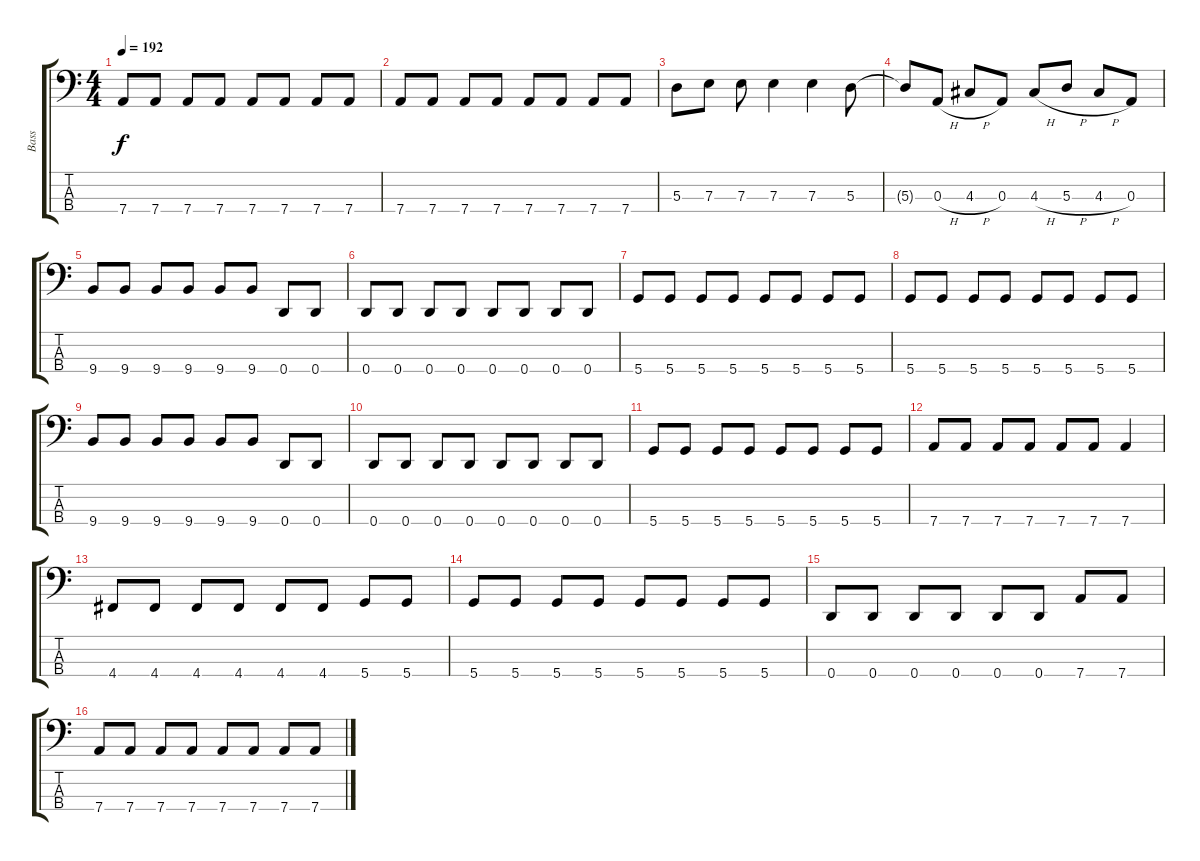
\track ("Bass" "Bass") {instrument electricbassfinger}
\staff {score tabs}
\tuning (G2 D2 A1 D1) {hide}
\ts (4 4)
\tempo 192
\clef f4
\ks c
7.4.8{dy f} 7.4.8 7.4.8 7.4.8 7.4.8 7.4.8 7.4.8 7.4.8 |
7.4.8 7.4.8 7.4.8 7.4.8 7.4.8 7.4.8 7.4.8 7.4.8 |
5.3.8 7.3.8 7.3.8 7.3.4 7.3.4 5.3.8 |
5.3{t}.8 0.3{h}.8 4.3{h}.8 0.3.8 4.3{h}.8 5.3{h}.8 4.3{h}.8 0.3.8 |
9.4.8 9.4.8 9.4.8 9.4.8 9.4.8 9.4.8 0.4.8 0.4.8 |
0.4.8 0.4.8 0.4.8 0.4.8 0.4.8 0.4.8 0.4.8 0.4.8 |
5.4.8 5.4.8 5.4.8 5.4.8 5.4.8 5.4.8 5.4.8 5.4.8 |
5.4.8 5.4.8 5.4.8 5.4.8 5.4.8 5.4.8 5.4.8 5.4.8 |
9.4.8 9.4.8 9.4.8 9.4.8 9.4.8 9.4.8 0.4.8 0.4.8 |
0.4.8 0.4.8 0.4.8 0.4.8 0.4.8 0.4.8 0.4.8 0.4.8 |
5.4.8 5.4.8 5.4.8 5.4.8 5.4.8 5.4.8 5.4.8 5.4.8 |
7.4.8 7.4.8 7.4.8 7.4.8 7.4.8 7.4.8 7.4.4 |
4.4.8 4.4.8 4.4.8 4.4.8 4.4.8 4.4.8 5.4.8 5.4.8 |
5.4.8 5.4.8 5.4.8 5.4.8 5.4.8 5.4.8 5.4.8 5.4.8 |
0.4.8 0.4.8 0.4.8 0.4.8 0.4.8 0.4.8 7.4.8 7.4.8 |
7.4.8 7.4.8 7.4.8 7.4.8 7.4.8 7.4.8 7.4.8 7.4.8
